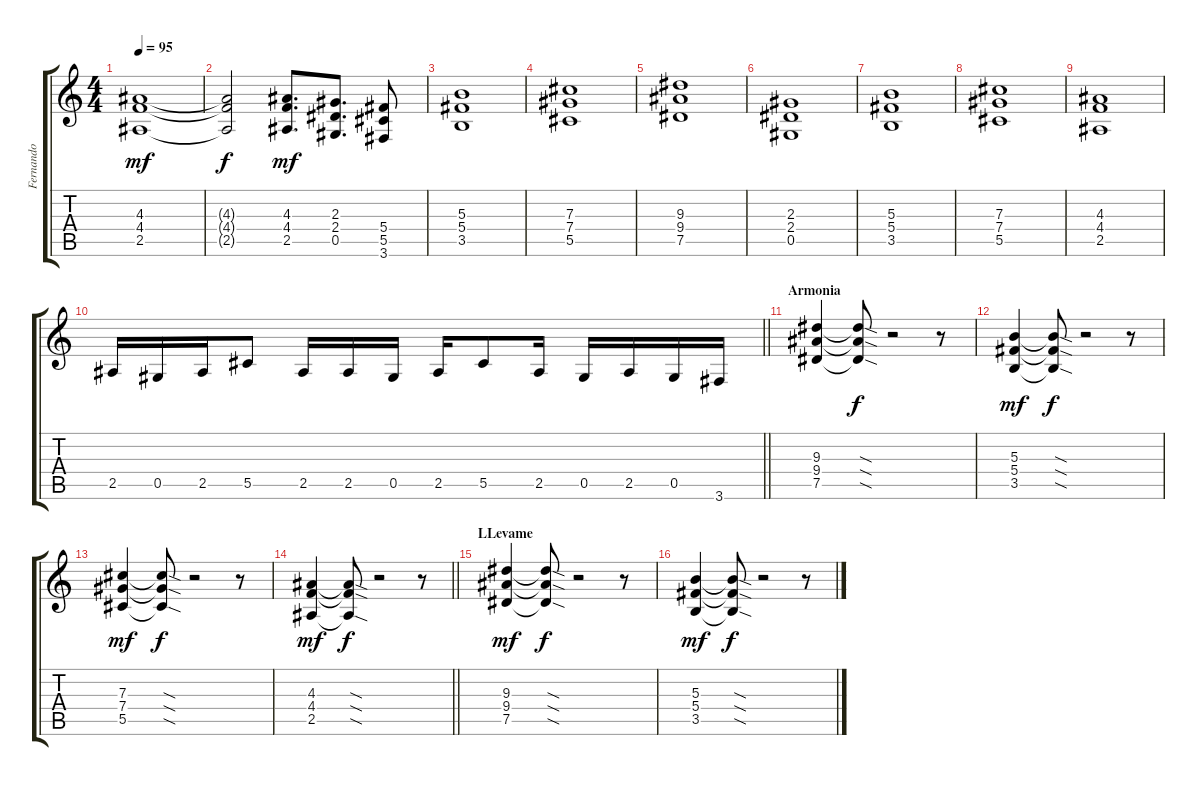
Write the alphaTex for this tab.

\track ("Fernando" "Fernando") {instrument distortionguitar}
\staff {score tabs}
\tuning (Eb4 Bb3 Gb3 Db3 Ab2 Eb2) {hide}
\ts (4 4)
\tempo 95
\clef g2
\ks c
(4.3 4.4 2.5).1{dy mf volume 14} |
(4.3{t} 4.4{t} 2.5{t}).2{dy f} (4.3 4.4 2.5).8{d dy mf} (2.3 2.4 0.5).8{d} (5.4 5.5 3.6).8 |
(5.3 5.4 3.5).1 |
(7.3 7.4 5.5).1 |
(9.3 9.4 7.5).1 |
(2.3 2.4 0.5).1 |
(5.3 5.4 3.5).1 |
(7.3 7.4 5.5).1 |
(4.3 4.4 2.5).1 |
\barLineRight lightlight
2.5.16{volume 16} 0.5.16 2.5.16 5.5.8 2.5.16 2.5.16 0.5.16 2.5.16 5.5.8 2.5.16 0.5.16 2.5.16 0.5.16 3.6.16 |
\section ("" "Armonia")
(9.3 9.4 7.5).4{volume 13} (9.3{sod t} 9.4{sod t} 7.5{sod t}).8{dy f} r.2 r.8 |
(5.3 5.4 3.5).4{dy mf} (5.3{sod t} 5.4{sod t} 3.5{sod t}).8{dy f} r.2 r.8 |
(7.3 7.4 5.5).4{dy mf} (7.3{sod t} 7.4{sod t} 5.5{sod t}).8{dy f} r.2 r.8 |
\barLineRight lightlight
(4.3 4.4 2.5).4{dy mf} (4.3{sod t} 4.4{sod t} 2.5{sod t}).8{dy f} r.2 r.8 |
\section ("" "LLevame")
(9.3 9.4 7.5).4{dy mf} (9.3{sod t} 9.4{sod t} 7.5{sod t}).8{dy f} r.2 r.8 |
(5.3 5.4 3.5).4{dy mf} (5.3{sod t} 5.4{sod t} 3.5{sod t}).8{dy f} r.2 r.8
